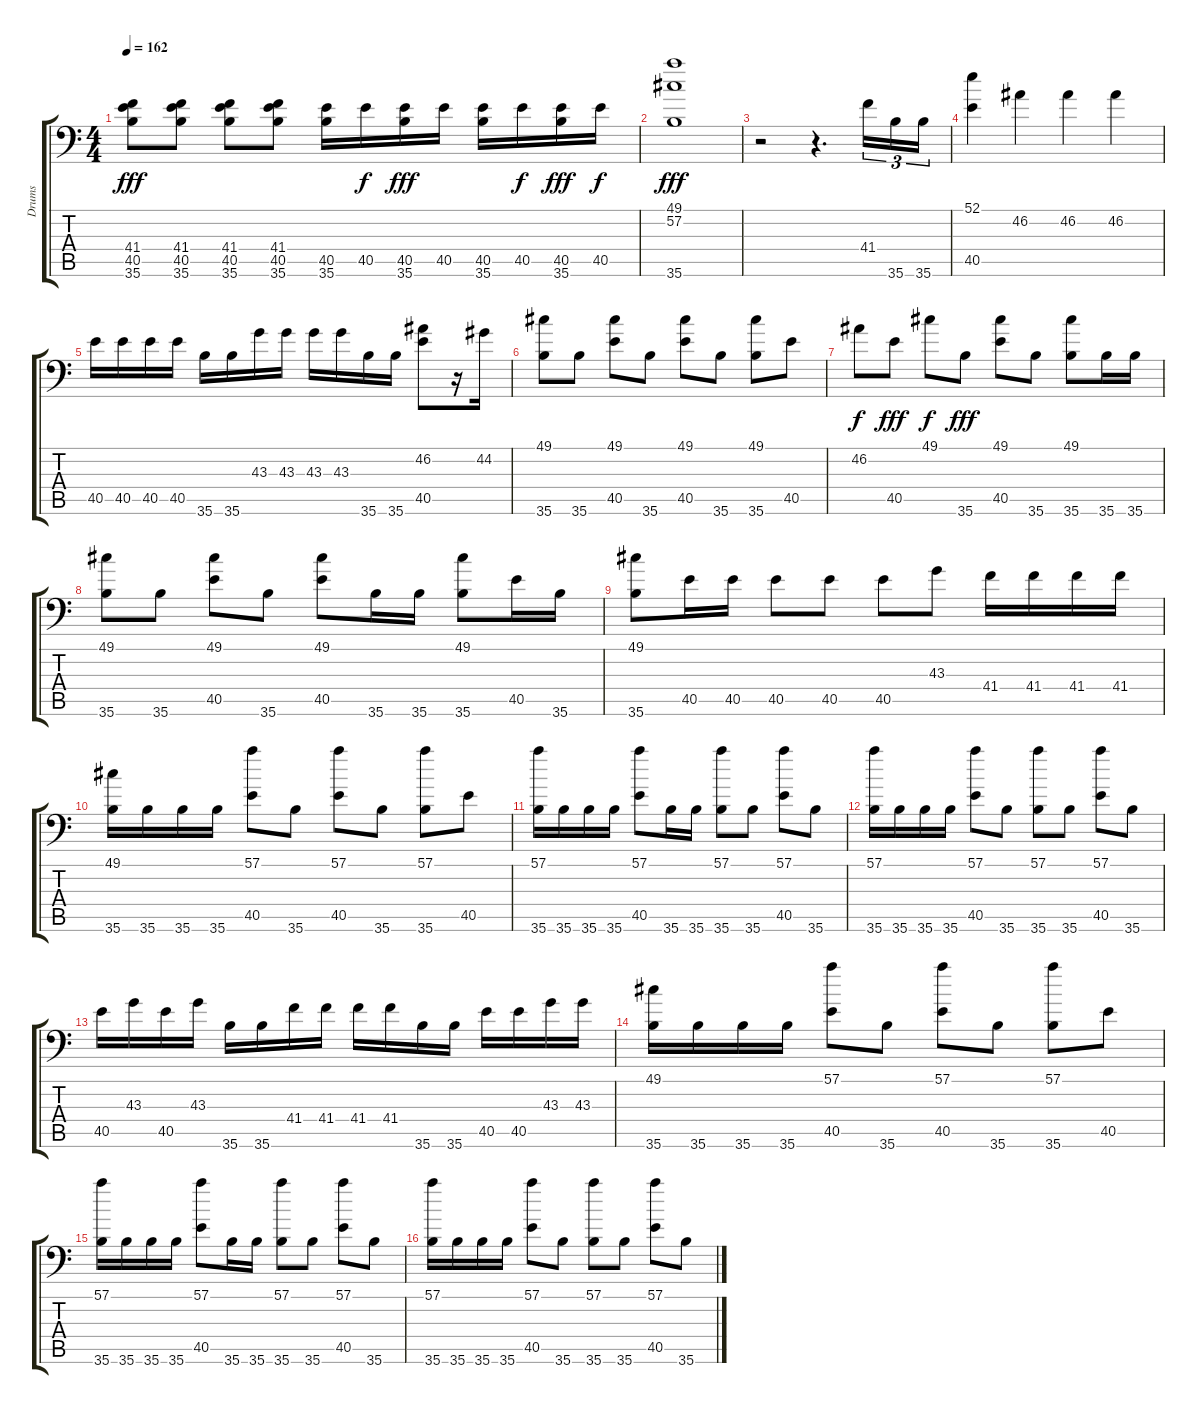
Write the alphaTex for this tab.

\track ("Drums" "Drums") {instrument acousticgrandpiano}
\staff {score tabs}
\tuning (C-1 C-1 C-1 C-1 C-1 C-1) {hide}
\ts (4 4)
\tempo 162
\clef f4
\ks c
(41.4 40.5 35.6).8{dy fff} (41.4 40.5 35.6).8 (41.4 40.5 35.6).8 (41.4 40.5 35.6).8 (40.5 35.6).16 40.5.16{dy f} (40.5 35.6).16{dy fff} 40.5.16 (40.5 35.6).16 40.5.16{dy f} (40.5 35.6).16{dy fff} 40.5.16{dy f} |
(49.1 57.2 35.6).1{dy fff} |
r.2 r.4{d} 41.4.16{tu (3 2)} 35.6.16{tu (3 2)} 35.6.16{tu (3 2)} |
(52.1 40.5).4 46.2.4 46.2.4 46.2.4 |
40.5.16 40.5.16 40.5.16 40.5.16 35.6.16 35.6.16 43.3.16 43.3.16 43.3.16 43.3.16 35.6.16 35.6.16 (46.2 40.5).8 r.16 44.2.16 |
(49.1 35.6).8 35.6.8 (49.1 40.5).8 35.6.8 (49.1 40.5).8 35.6.8 (49.1 35.6).8 40.5.8 |
46.2.8{dy f} 40.5.8{dy fff} 49.1.8{dy f} 35.6.8{dy fff} (49.1 40.5).8 35.6.8 (49.1 35.6).8 35.6.16 35.6.16 |
(49.1 35.6).8 35.6.8 (49.1 40.5).8 35.6.8 (49.1 40.5).8 35.6.16 35.6.16 (49.1 35.6).8 40.5.16 35.6.16 |
(49.1 35.6).8 40.5.16 40.5.16 40.5.8 40.5.8 40.5.8 43.3.8 41.4.16 41.4.16 41.4.16 41.4.16 |
(49.1 35.6).16 35.6.16 35.6.16 35.6.16 (57.1 40.5).8 35.6.8 (57.1 40.5).8 35.6.8 (57.1 35.6).8 40.5.8 |
(57.1 35.6).16 35.6.16 35.6.16 35.6.16 (57.1 40.5).8 35.6.16 35.6.16 (57.1 35.6).8 35.6.8 (57.1 40.5).8 35.6.8 |
(57.1 35.6).16 35.6.16 35.6.16 35.6.16 (57.1 40.5).8 35.6.8 (57.1 35.6).8 35.6.8 (57.1 40.5).8 35.6.8 |
40.5.16 43.3.16 40.5.16 43.3.16 35.6.16 35.6.16 41.4.16 41.4.16 41.4.16 41.4.16 35.6.16 35.6.16 40.5.16 40.5.16 43.3.16 43.3.16 |
(49.1 35.6).16 35.6.16 35.6.16 35.6.16 (57.1 40.5).8 35.6.8 (57.1 40.5).8 35.6.8 (57.1 35.6).8 40.5.8 |
(57.1 35.6).16 35.6.16 35.6.16 35.6.16 (57.1 40.5).8 35.6.16 35.6.16 (57.1 35.6).8 35.6.8 (57.1 40.5).8 35.6.8 |
(57.1 35.6).16 35.6.16 35.6.16 35.6.16 (57.1 40.5).8 35.6.8 (57.1 35.6).8 35.6.8 (57.1 40.5).8 35.6.8
